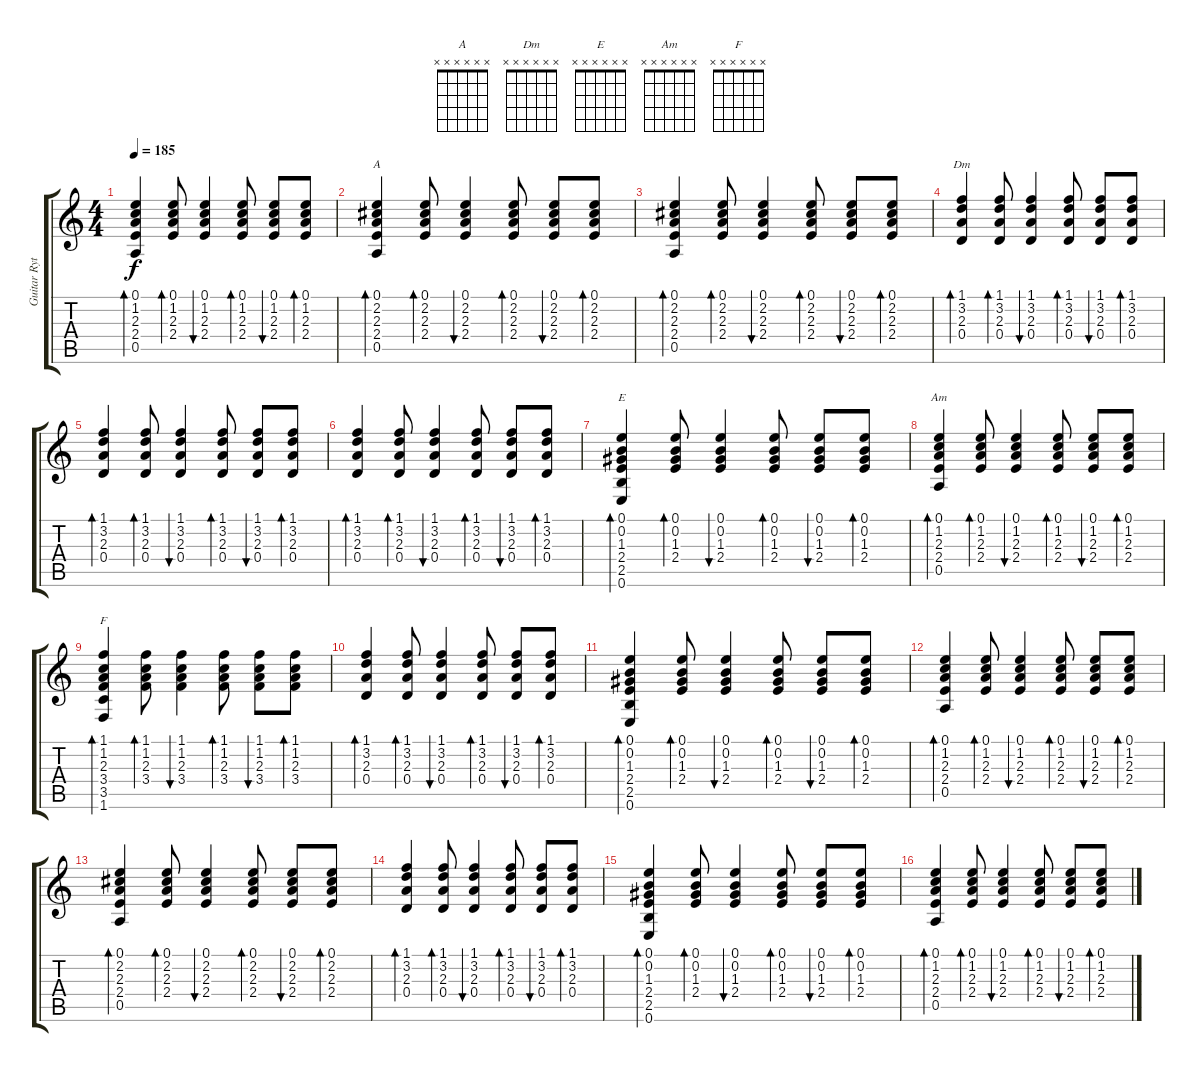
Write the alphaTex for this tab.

\track ("Guitar Rythm" "Guitar Ryt") {instrument acousticguitarsteel}
\staff {score tabs}
\tuning (E4 B3 G3 D3 A2 E2) {hide}
\chord ("A" x x x x x x)
\chord ("Dm" x x x x x x)
\chord ("E" x x x x x x)
\chord ("Am" x x x x x x)
\chord ("F" x x x x x x)
\ts (4 4)
\tempo 185
\clef g2
\ks c
(0.1 1.2 2.3 2.4 0.5).4{bd 60 dy f} (0.1 1.2 2.3 2.4).8{bd 60} (0.1 1.2 2.3 2.4).4{bu 60} (0.1 1.2 2.3 2.4).8{bd 60} (0.1 1.2 2.3 2.4).8{bu 60} (0.1 1.2 2.3 2.4).8{bd 60} |
(0.1 2.2 2.3 2.4 0.5).4{bd 60 ch "A"} (0.1 2.2 2.3 2.4).8{bd 60} (0.1 2.2 2.3 2.4).4{bu 60} (0.1 2.2 2.3 2.4).8{bd 60} (0.1 2.2 2.3 2.4).8{bu 60} (0.1 2.2 2.3 2.4).8{bd 60} |
(0.1 2.2 2.3 2.4 0.5).4{bd 60} (0.1 2.2 2.3 2.4).8{bd 60} (0.1 2.2 2.3 2.4).4{bu 60} (0.1 2.2 2.3 2.4).8{bd 60} (0.1 2.2 2.3 2.4).8{bu 60} (0.1 2.2 2.3 2.4).8{bd 60} |
(1.1 3.2 2.3 0.4).4{bd 60 ch "Dm"} (1.1 3.2 2.3 0.4).8{bd 60} (1.1 3.2 2.3 0.4).4{bu 60} (1.1 3.2 2.3 0.4).8{bd 60} (1.1 3.2 2.3 0.4).8{bu 60} (1.1 3.2 2.3 0.4).8{bd 60} |
(1.1 3.2 2.3 0.4).4{bd 60} (1.1 3.2 2.3 0.4).8{bd 60} (1.1 3.2 2.3 0.4).4{bu 60} (1.1 3.2 2.3 0.4).8{bd 60} (1.1 3.2 2.3 0.4).8{bu 60} (1.1 3.2 2.3 0.4).8{bd 60} |
(1.1 3.2 2.3 0.4).4{bd 60} (1.1 3.2 2.3 0.4).8{bd 60} (1.1 3.2 2.3 0.4).4{bu 60} (1.1 3.2 2.3 0.4).8{bd 60} (1.1 3.2 2.3 0.4).8{bu 60} (1.1 3.2 2.3 0.4).8{bd 60} |
(0.1 0.2 1.3 2.4 2.5 0.6).4{bd 60 ch "E"} (0.1 0.2 1.3 2.4).8{bd 60} (0.1 0.2 1.3 2.4).4{bu 60} (0.1 0.2 1.3 2.4).8{bd 60} (0.1 0.2 1.3 2.4).8{bu 60} (0.1 0.2 1.3 2.4).8{bd 60} |
(0.1 1.2 2.3 2.4 0.5).4{bd 60 ch "Am"} (0.1 1.2 2.3 2.4).8{bd 60} (0.1 1.2 2.3 2.4).4{bu 60} (0.1 1.2 2.3 2.4).8{bd 60} (0.1 1.2 2.3 2.4).8{bu 60} (0.1 1.2 2.3 2.4).8{bd 60} |
(1.1 1.2 2.3 3.4 3.5 1.6).4{bd 60 ch "F"} (1.1 1.2 2.3 3.4).8{bd 60} (1.1 1.2 2.3 3.4).4{bu 60} (1.1 1.2 2.3 3.4).8{bd 60} (1.1 1.2 2.3 3.4).8{bu 60} (1.1 1.2 2.3 3.4).8{bd 60} |
(1.1 3.2 2.3 0.4).4{bd 60} (1.1 3.2 2.3 0.4).8{bd 60} (1.1 3.2 2.3 0.4).4{bu 60} (1.1 3.2 2.3 0.4).8{bd 60} (1.1 3.2 2.3 0.4).8{bu 60} (1.1 3.2 2.3 0.4).8{bd 60} |
(0.1 0.2 1.3 2.4 2.5 0.6).4{bd 60} (0.1 0.2 1.3 2.4).8{bd 60} (0.1 0.2 1.3 2.4).4{bu 60} (0.1 0.2 1.3 2.4).8{bd 60} (0.1 0.2 1.3 2.4).8{bu 60} (0.1 0.2 1.3 2.4).8{bd 60} |
(0.1 1.2 2.3 2.4 0.5).4{bd 60} (0.1 1.2 2.3 2.4).8{bd 60} (0.1 1.2 2.3 2.4).4{bu 60} (0.1 1.2 2.3 2.4).8{bd 60} (0.1 1.2 2.3 2.4).8{bu 60} (0.1 1.2 2.3 2.4).8{bd 60} |
(0.1 2.2 2.3 2.4 0.5).4{bd 60} (0.1 2.2 2.3 2.4).8{bd 60} (0.1 2.2 2.3 2.4).4{bu 60} (0.1 2.2 2.3 2.4).8{bd 60} (0.1 2.2 2.3 2.4).8{bu 60} (0.1 2.2 2.3 2.4).8{bd 60} |
(1.1 3.2 2.3 0.4).4{bd 60} (1.1 3.2 2.3 0.4).8{bd 60} (1.1 3.2 2.3 0.4).4{bu 60} (1.1 3.2 2.3 0.4).8{bd 60} (1.1 3.2 2.3 0.4).8{bu 60} (1.1 3.2 2.3 0.4).8{bd 60} |
(0.1 0.2 1.3 2.4 2.5 0.6).4{bd 60} (0.1 0.2 1.3 2.4).8{bd 60} (0.1 0.2 1.3 2.4).4{bu 60} (0.1 0.2 1.3 2.4).8{bd 60} (0.1 0.2 1.3 2.4).8{bu 60} (0.1 0.2 1.3 2.4).8{bd 60} |
(0.1 1.2 2.3 2.4 0.5).4{bd 60} (0.1 1.2 2.3 2.4).8{bd 60} (0.1 1.2 2.3 2.4).4{bu 60} (0.1 1.2 2.3 2.4).8{bd 60} (0.1 1.2 2.3 2.4).8{bu 60} (0.1 1.2 2.3 2.4).8{bd 60}
